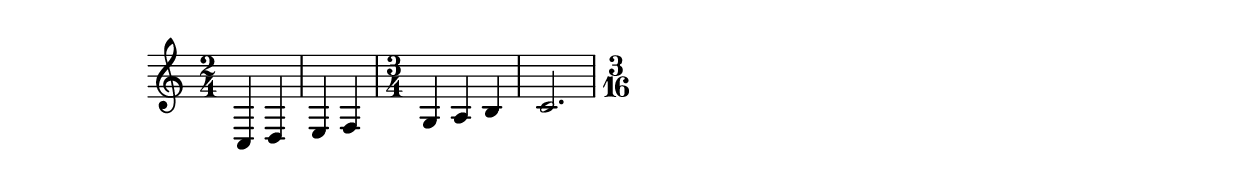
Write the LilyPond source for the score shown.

\version "2.18.2"

ldMusic = \relative c {
  << \new Voice = "voice1" {
    \time 2/4
    c4 d e f \time 3/4 g a b c2. \time 3/16
  } >>
}

\book {
  \header {
  }

  \score {
    <<
    \new Staff = Staff \with { }
    \context Staff = Staff {
      \ldMusic
    }
    >>
  }
}
